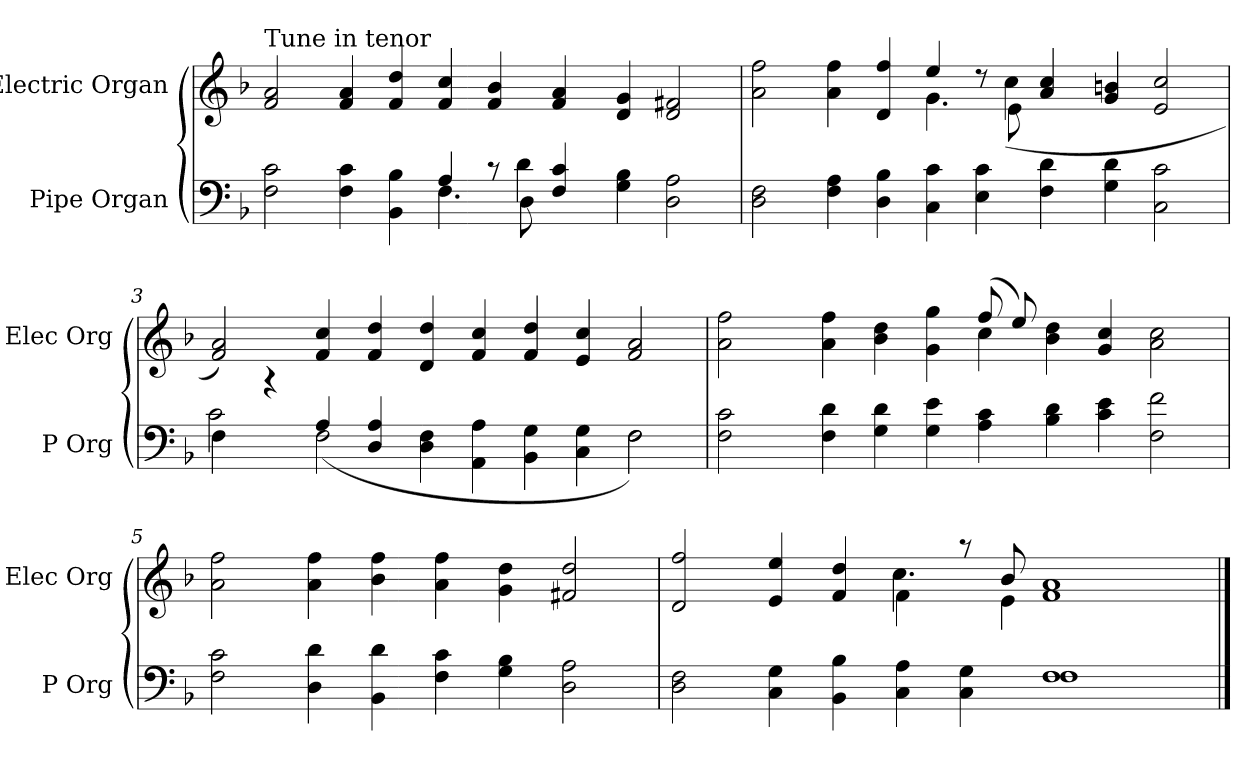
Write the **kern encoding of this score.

**kern	**kern
*part2	*part1
*staff2	*staff1
*I"Pipe Organ	*I"Electric Organ
*I'P Org	*I'Elec Org
*clefF4	*clefG2
*k[b-]	*k[b-]
*F:	*F:
=1	=1
*^	*
!	!	!LO:TX:t=Tune in tenor
2F 2c	1ryy	2f 2a
4F 4c	.	4f 4a
4BB- 4B-	.	4f 4dd
4A/	4.F	4f 4cc
8r	.	4f 4b-
8D\	4d	.
4F 4c	.	4f 4a
.	2..ryy	.
4G 4B-	.	4d 4g
2D 2A	.	2d 2f#X
*v	*v	*
=2	=2
*	*^
2D 2F)	2a 2ff	1ryy
4F 4A	4a 4ff	.
4D 4B-	4d 4ff	.
4C 4c	4ee/	4.g
4E 4c	8r	.
.	8e\	(4cc
4F 4d	4a 4cc	.
.	.	2..ryy
4G 4d	4g 4bn	.
2C 2c	2e 2cc	.
*	*v	*v
=3	=3
*^	*
4F\	2c	2f 2a)
4r	.	.
4A/	(2F	4f 4cc
4D 4A	.	4f 4dd
4D 4F	1ryy	4d 4dd
4AA 4A	.	4f 4cc
4BB- 4G	.	4f 4dd
4C 4G	.	4e 4cc
2F\	2F)	2f 2a
*v	*v	*
=4	=4
*	*^
2F 2c	2a 2ff	4ryy
*	*v	*v
4F 4d	4a 4ff
4G 4d	4b- 4dd
4G 4e	4g 4gg
*	*^
4A 4c	(8ff/	4cc
.	8ee/)	.
4B- 4d	4b- 4dd	1ryy
4c 4e	4g 4cc	.
2F 2f	2a 2cc	.
*	*v	*v
=5	=5
2F 2c	2a 2ff
4D 4d	4a 4ff
4BB- 4d	4b- 4ff
4F 4c	4a 4ff
4G 4B-	4g 4dd
2D 2A	2f#X 2dd
=6	=6
*^	*^
2D 2F	1.ryy	2d 2ff	1ryy
4C 4G	.	4e 4ee	.
4BB- 4B-	.	4f 4dd	.
4C 4A	.	4f\	4.cc
4C 4G	.	8r	.
.	.	8b-/	(4e
1F/	1F	1f 1a	.
.	.	.	2..ryy
*v	*v	*	*
*	*v	*v
==	==
*-	*-
